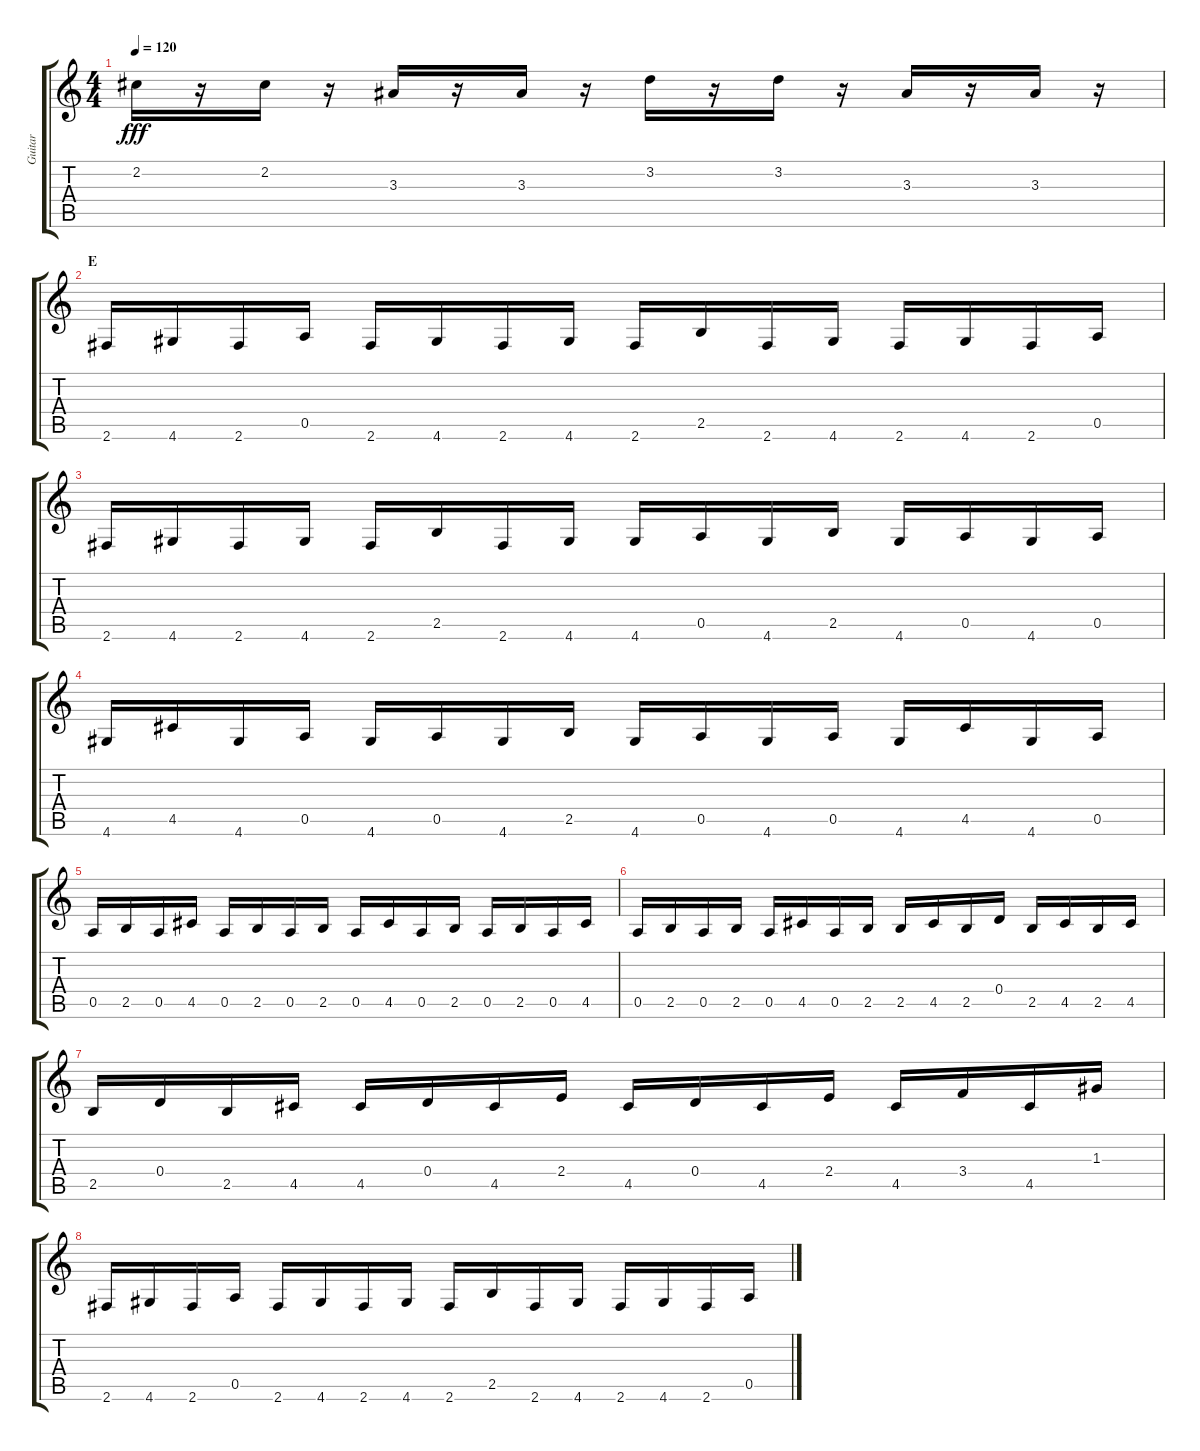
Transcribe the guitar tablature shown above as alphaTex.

\track ("Guitar" "Guitar") {instrument overdrivenguitar}
\staff {score tabs}
\tuning (E4 B3 G3 D3 A2 E2) {hide}
\ts (4 4)
\tempo 120
\clef g2
\ks c
2.2.16{dy fff} r.16 2.2.16 r.16 3.3.16 r.16 3.3.16 r.16 3.2.16 r.16 3.2.16 r.16 3.3.16 r.16 3.3.16 r.16 |
\section ("" "E")
2.6.16 4.6.16 2.6.16 0.5.16 2.6.16 4.6.16 2.6.16 4.6.16 2.6.16 2.5.16 2.6.16 4.6.16 2.6.16 4.6.16 2.6.16 0.5.16 |
2.6.16 4.6.16 2.6.16 4.6.16 2.6.16 2.5.16 2.6.16 4.6.16 4.6.16 0.5.16 4.6.16 2.5.16 4.6.16 0.5.16 4.6.16 0.5.16 |
4.6.16 4.5.16 4.6.16 0.5.16 4.6.16 0.5.16 4.6.16 2.5.16 4.6.16 0.5.16 4.6.16 0.5.16 4.6.16 4.5.16 4.6.16 0.5.16 |
0.5.16 2.5.16 0.5.16 4.5.16 0.5.16 2.5.16 0.5.16 2.5.16 0.5.16 4.5.16 0.5.16 2.5.16 0.5.16 2.5.16 0.5.16 4.5.16 |
0.5.16 2.5.16 0.5.16 2.5.16 0.5.16 4.5.16 0.5.16 2.5.16 2.5.16 4.5.16 2.5.16 0.4.16 2.5.16 4.5.16 2.5.16 4.5.16 |
2.5.16 0.4.16 2.5.16 4.5.16 4.5.16 0.4.16 4.5.16 2.4.16 4.5.16 0.4.16 4.5.16 2.4.16 4.5.16 3.4.16 4.5.16 1.3.16 |
2.6.16 4.6.16 2.6.16 0.5.16 2.6.16 4.6.16 2.6.16 4.6.16 2.6.16 2.5.16 2.6.16 4.6.16 2.6.16 4.6.16 2.6.16 0.5.16
